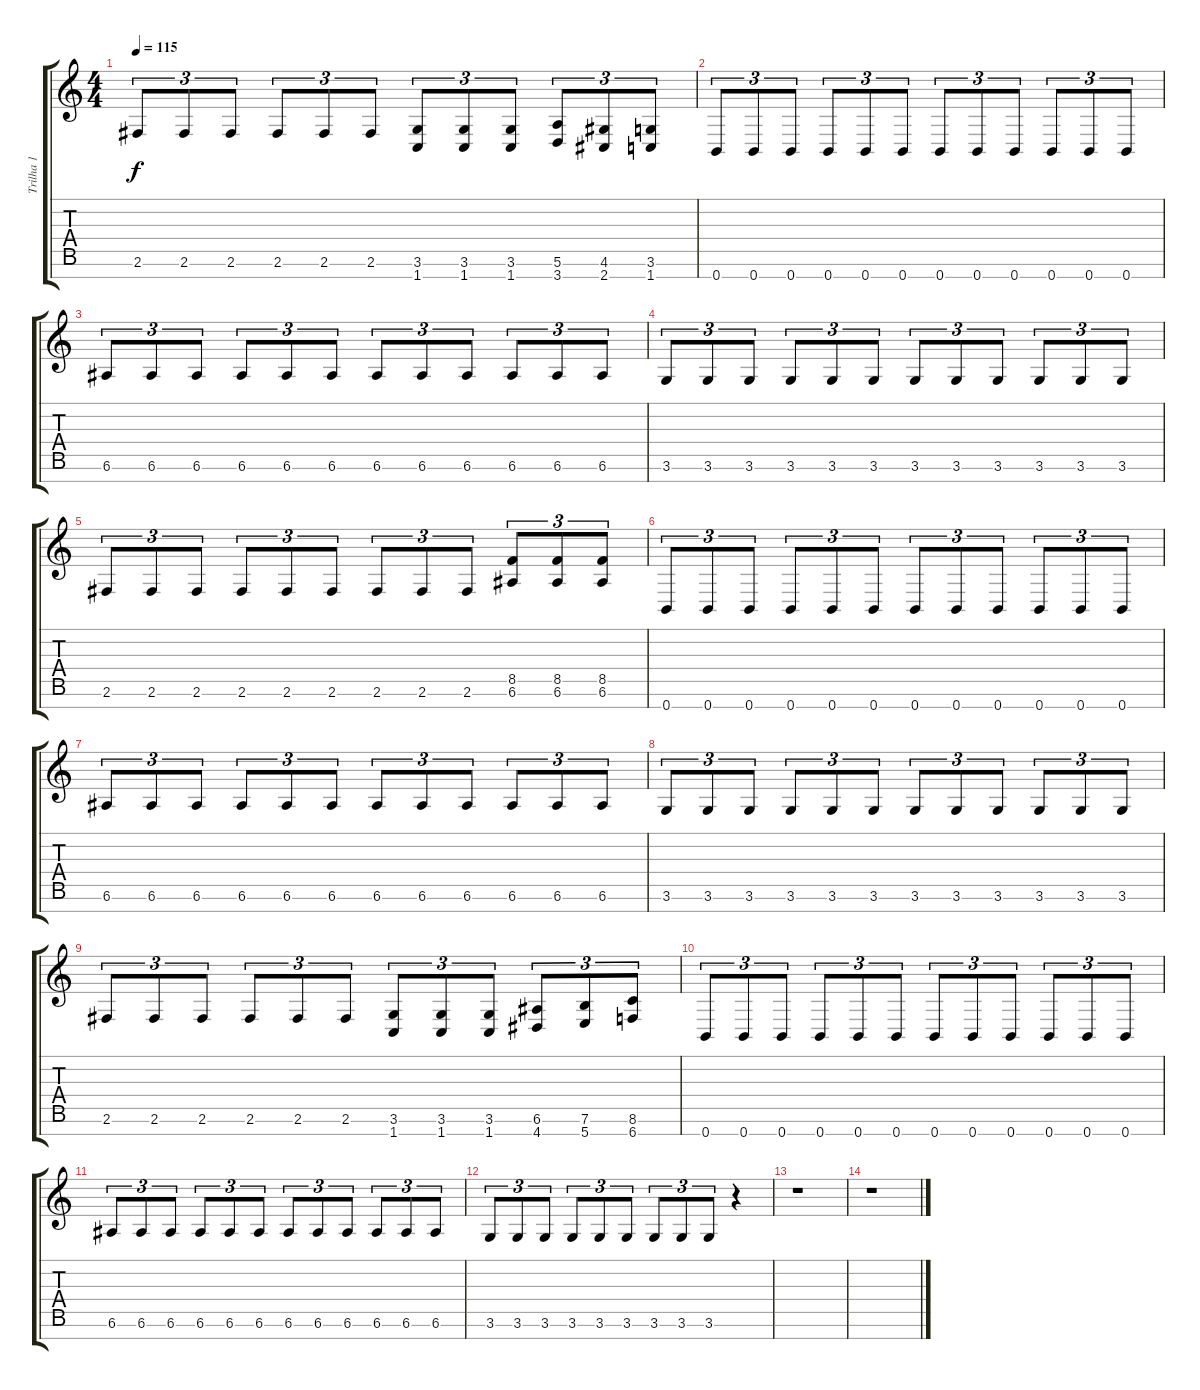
\track ("Trilha 1" "Trilha 1") {instrument distortionguitar}
\staff {score tabs}
\tuning (E4 B3 G3 D3 A2 E2 B1) {hide}
\ts (4 4)
\tempo 115
\clef g2
\ks c
2.6.8{tu (3 2) dy f} 2.6.8{tu (3 2)} 2.6.8{tu (3 2)} 2.6.8{tu (3 2)} 2.6.8{tu (3 2)} 2.6.8{tu (3 2)} (3.6 1.7).8{tu (3 2)} (3.6 1.7).8{tu (3 2)} (3.6 1.7).8{tu (3 2)} (5.6 3.7).8{tu (3 2)} (4.6 2.7).8{tu (3 2)} (3.6 1.7).8{tu (3 2)} |
0.7.8{tu (3 2)} 0.7.8{tu (3 2)} 0.7.8{tu (3 2)} 0.7.8{tu (3 2)} 0.7.8{tu (3 2)} 0.7.8{tu (3 2)} 0.7.8{tu (3 2)} 0.7.8{tu (3 2)} 0.7.8{tu (3 2)} 0.7.8{tu (3 2)} 0.7.8{tu (3 2)} 0.7.8{tu (3 2)} |
6.6.8{tu (3 2)} 6.6.8{tu (3 2)} 6.6.8{tu (3 2)} 6.6.8{tu (3 2)} 6.6.8{tu (3 2)} 6.6.8{tu (3 2)} 6.6.8{tu (3 2)} 6.6.8{tu (3 2)} 6.6.8{tu (3 2)} 6.6.8{tu (3 2)} 6.6.8{tu (3 2)} 6.6.8{tu (3 2)} |
3.6.8{tu (3 2)} 3.6.8{tu (3 2)} 3.6.8{tu (3 2)} 3.6.8{tu (3 2)} 3.6.8{tu (3 2)} 3.6.8{tu (3 2)} 3.6.8{tu (3 2)} 3.6.8{tu (3 2)} 3.6.8{tu (3 2)} 3.6.8{tu (3 2)} 3.6.8{tu (3 2)} 3.6.8{tu (3 2)} |
2.6.8{tu (3 2)} 2.6.8{tu (3 2)} 2.6.8{tu (3 2)} 2.6.8{tu (3 2)} 2.6.8{tu (3 2)} 2.6.8{tu (3 2)} 2.6.8{tu (3 2)} 2.6.8{tu (3 2)} 2.6.8{tu (3 2)} (8.5 6.6).8{tu (3 2)} (8.5 6.6).8{tu (3 2)} (8.5 6.6).8{tu (3 2)} |
0.7.8{tu (3 2)} 0.7.8{tu (3 2)} 0.7.8{tu (3 2)} 0.7.8{tu (3 2)} 0.7.8{tu (3 2)} 0.7.8{tu (3 2)} 0.7.8{tu (3 2)} 0.7.8{tu (3 2)} 0.7.8{tu (3 2)} 0.7.8{tu (3 2)} 0.7.8{tu (3 2)} 0.7.8{tu (3 2)} |
6.6.8{tu (3 2)} 6.6.8{tu (3 2)} 6.6.8{tu (3 2)} 6.6.8{tu (3 2)} 6.6.8{tu (3 2)} 6.6.8{tu (3 2)} 6.6.8{tu (3 2)} 6.6.8{tu (3 2)} 6.6.8{tu (3 2)} 6.6.8{tu (3 2)} 6.6.8{tu (3 2)} 6.6.8{tu (3 2)} |
3.6.8{tu (3 2)} 3.6.8{tu (3 2)} 3.6.8{tu (3 2)} 3.6.8{tu (3 2)} 3.6.8{tu (3 2)} 3.6.8{tu (3 2)} 3.6.8{tu (3 2)} 3.6.8{tu (3 2)} 3.6.8{tu (3 2)} 3.6.8{tu (3 2)} 3.6.8{tu (3 2)} 3.6.8{tu (3 2)} |
2.6.8{tu (3 2)} 2.6.8{tu (3 2)} 2.6.8{tu (3 2)} 2.6.8{tu (3 2)} 2.6.8{tu (3 2)} 2.6.8{tu (3 2)} (3.6 1.7).8{tu (3 2)} (3.6 1.7).8{tu (3 2)} (3.6 1.7).8{tu (3 2)} (6.6 4.7).8{tu (3 2)} (7.6 5.7).8{tu (3 2)} (8.6 6.7).8{tu (3 2)} |
0.7.8{tu (3 2)} 0.7.8{tu (3 2)} 0.7.8{tu (3 2)} 0.7.8{tu (3 2)} 0.7.8{tu (3 2)} 0.7.8{tu (3 2)} 0.7.8{tu (3 2)} 0.7.8{tu (3 2)} 0.7.8{tu (3 2)} 0.7.8{tu (3 2)} 0.7.8{tu (3 2)} 0.7.8{tu (3 2)} |
6.6.8{tu (3 2)} 6.6.8{tu (3 2)} 6.6.8{tu (3 2)} 6.6.8{tu (3 2)} 6.6.8{tu (3 2)} 6.6.8{tu (3 2)} 6.6.8{tu (3 2)} 6.6.8{tu (3 2)} 6.6.8{tu (3 2)} 6.6.8{tu (3 2)} 6.6.8{tu (3 2)} 6.6.8{tu (3 2)} |
3.6.8{tu (3 2)} 3.6.8{tu (3 2)} 3.6.8{tu (3 2)} 3.6.8{tu (3 2)} 3.6.8{tu (3 2)} 3.6.8{tu (3 2)} 3.6.8{tu (3 2)} 3.6.8{tu (3 2)} 3.6.8{tu (3 2)} r.4 |
r.1 |
r.1
